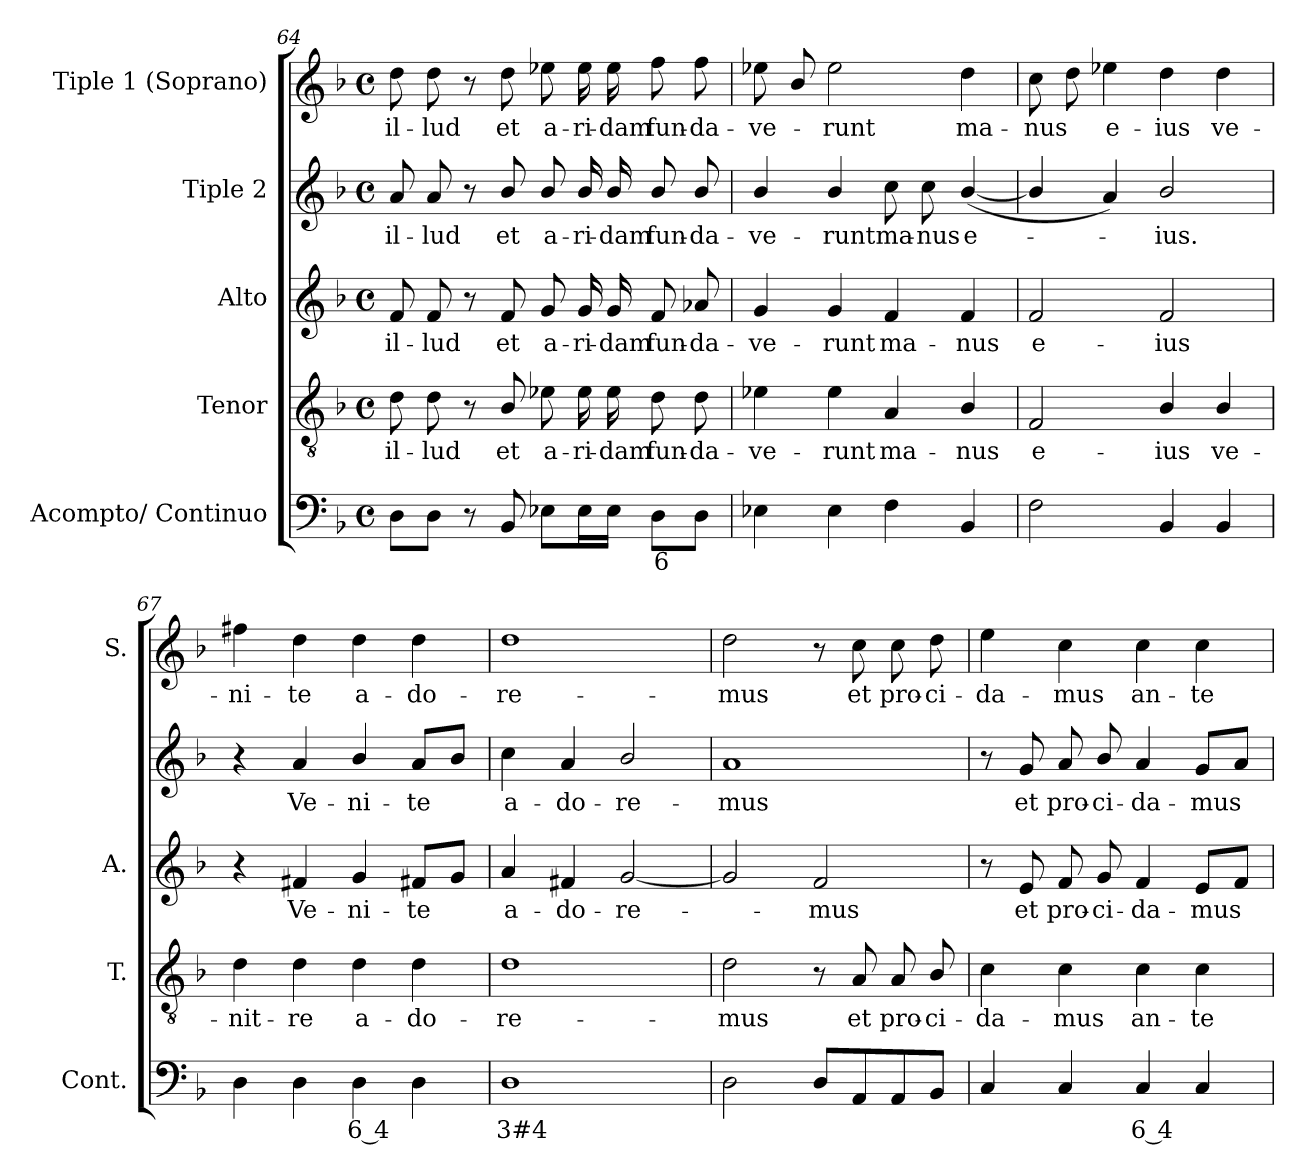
**kern	**text	**kern	**text	**kern	**text	**kern	**text	**kern	**text
*part5	*part5	*part4	*part4	*part3	*part3	*part2	*part2	*part1	*part1
*staff5	*staff5	*staff4	*staff4	*staff3	*staff3	*staff2	*staff2	*staff1	*staff1
*I"Acompto/ Continuo	*	*I"Tenor	*	*I"Alto	*	*I"Tiple 2	*	*I"Tiple 1 (Soprano)	*
*I'Cont.	*	*I'T.	*	*I'A.	*	*	*	*I'S.	*
*clefF4	*	*clefGv2	*	*clefG2	*	*clefG2	*	*clefG2	*
*	*	*ITrd7c12	*	*	*	*	*	*	*
*k[b-]	*	*k[b-]	*	*k[b-]	*	*k[b-]	*	*k[b-]	*
*F:	*	*F:	*	*F:	*	*F:	*	*F:	*
*M4/4	*	*M4/4	*	*M4/4	*	*M4/4	*	*M4/4	*
*met(c)	*	*met(c)	*	*met(c)	*	*met(c)	*	*met(c)	*
=64	=64	=64	=64	=64	=64	=64	=64	=64	=64
!	!	!	!LO:LY:b:color=#000000	!	!	!	!	!	!
!	!	!	!	!	!LO:LY:b:color=#000000	!	!	!	!
!	!	!	!	!	!	!	!LO:LY:b:color=#000000	!	!
!	!	!	!	!	!	!	!	!	!LO:LY:b:color=#000000
8Di\L	.	8Di\	il-	8fi/	il-	8ai/	il-	8ddi\	il-
!	!	!	!LO:LY:b:color=#000000	!	!	!	!	!	!
!	!	!	!	!	!LO:LY:b:color=#000000	!	!	!	!
!	!	!	!	!	!	!	!LO:LY:b:color=#000000	!	!
!	!	!	!	!	!	!	!	!	!LO:LY:b:color=#000000
8Di\J	.	8Di\	-lud	8fi/	-lud	8ai/	-lud	8ddi\	-lud
8r	.	8r	.	8r	.	8r	.	8r	.
!	!	!	!LO:LY:b:color=#000000	!	!	!	!	!	!
!	!	!	!	!	!LO:LY:b:color=#000000	!	!	!	!
!	!	!	!	!	!	!	!LO:LY:b:color=#000000	!	!
!	!	!	!	!	!	!	!	!	!LO:LY:b:color=#000000
8BB-i/	.	8BB-i/	et	8fi/	et	8b-i/	et	8ddi\	et
!	!	!	!LO:LY:b:color=#000000	!	!	!	!	!	!
!	!	!	!	!	!LO:LY:b:color=#000000	!	!	!	!
!	!	!	!	!	!	!	!LO:LY:b:color=#000000	!	!
!	!	!	!	!	!	!	!	!	!LO:LY:b:color=#000000
8E-Xi\L	.	8E-Xi\	a-	8gi/	a-	8b-i/	a-	8ee-Xi\	a-
!	!	!	!LO:LY:b:color=#000000	!	!	!	!	!	!
!	!	!	!	!	!LO:LY:b:color=#000000	!	!	!	!
!	!	!	!	!	!	!	!LO:LY:b:color=#000000	!	!
!	!	!	!	!	!	!	!	!	!LO:LY:b:color=#000000
16E-i\L	.	16E-i\	-ri-	16gi/	-ri-	16b-i/	-ri-	16ee-i\	-ri-
!	!	!	!LO:LY:b:color=#000000	!	!	!	!	!	!
!	!	!	!	!	!LO:LY:b:color=#000000	!	!	!	!
!	!	!	!	!	!	!	!LO:LY:b:color=#000000	!	!
!	!	!	!	!	!	!	!	!	!LO:LY:b:color=#000000
16E-i\JJ	.	16E-i\	-dam	16gi/	-dam	16b-i/	-dam	16ee-i\	-dam
!	!LO:LY:b:color=#000000	!	!	!	!	!	!	!	!
!	!	!	!LO:LY:b:color=#000000	!	!	!	!	!	!
!	!	!	!	!	!LO:LY:b:color=#000000	!	!	!	!
!	!	!	!	!	!	!	!LO:LY:b:color=#000000	!	!
!	!	!	!	!	!	!	!	!	!LO:LY:b:color=#000000
8Di\L	6	8Di\	fun-	8fi/	fun-	8b-i/	fun-	8ffi\	fun-
!	!	!	!LO:LY:b:color=#000000	!	!	!	!	!	!
!	!	!	!	!	!LO:LY:b:color=#000000	!	!	!	!
!	!	!	!	!	!	!	!LO:LY:b:color=#000000	!	!
!	!	!	!	!	!	!	!	!	!LO:LY:b:color=#000000
8Di\J	.	8Di\	-da-	8a-Xi/	-da-	8b-i/	-da-	8ffi\	-da-
=65	=65	=65	=65	=65	=65	=65	=65	=65	=65
!	!	!	!LO:LY:b:color=#000000	!	!	!	!	!	!
!	!	!	!	!	!LO:LY:b:color=#000000	!	!	!	!
!	!	!	!	!	!	!	!LO:LY:b:color=#000000	!	!
!	!	!	!	!	!	!	!	!	!LO:LY:b:color=#000000
4E-Xi\	.	4E-Xi\	-ve-	4gi/	-ve-	4b-i/	-ve-	8ee-Xi\	-ve-
.	.	.	.	.	.	.	.	8b-i/	.
!	!	!	!LO:LY:b:color=#000000	!	!	!	!	!	!
!	!	!	!	!	!LO:LY:b:color=#000000	!	!	!	!
!	!	!	!	!	!	!	!LO:LY:b:color=#000000	!	!
!	!	!	!	!	!	!	!	!	!LO:LY:b:color=#000000
4E-i\	.	4E-i\	-runt	4gi/	-runt	4b-i/	-runt	2ee-i\	-runt
!	!	!	!LO:LY:b:color=#000000	!	!	!	!	!	!
!	!	!	!	!	!LO:LY:b:color=#000000	!	!	!	!
!	!	!	!	!	!	!	!LO:LY:b:color=#000000	!	!
4Fi\	.	4AAi/	ma-	4fi/	ma-	8cci\	ma-	.	.
!	!	!	!	!	!	!	!LO:LY:b:color=#000000	!	!
.	.	.	.	.	.	8cci\	-nus	.	.
!	!	!	!LO:LY:b:color=#000000	!	!	!	!	!	!
!	!	!	!	!	!LO:LY:b:color=#000000	!	!	!	!
!	!	!	!	!	!	!	!LO:LY:b:color=#000000	!	!
!	!	!	!	!	!	!	!	!	!LO:LY:b:color=#000000
4BB-i/	.	4BB-i/	-nus	4fi/	-nus	([4b-i/	e-	4ddi\	ma-
!!LO:LB:g=z
=66	=66	=66	=66	=66	=66	=66	=66	=66	=66
!	!	!	!LO:LY:b:color=#000000	!	!	!	!	!	!
!	!	!	!	!	!LO:LY:b:color=#000000	!	!	!	!
!	!	!	!	!	!	!	!	!	!LO:LY:b:color=#000000
2Fi\	.	2FFi/	e-	2fi/	e-	4b-i/]	.	8cci\	-nus
.	.	.	.	.	.	.	.	8ddi\	.
!	!	!	!	!	!	!	!	!	!LO:LY:b:color=#000000
.	.	.	.	.	.	4ai/)	.	4ee-Xi\	e-
!	!	!	!LO:LY:b:color=#000000	!	!	!	!	!	!
!	!	!	!	!	!LO:LY:b:color=#000000	!	!	!	!
!	!	!	!	!	!	!	!LO:LY:b:color=#000000	!	!
!	!	!	!	!	!	!	!	!	!LO:LY:b:color=#000000
4BB-i/	.	4BB-i/	-ius	2fi/	-ius	2b-i/	-ius.	4ddi\	-ius
!	!	!	!LO:LY:b:color=#000000	!	!	!	!	!	!
!	!	!	!	!	!	!	!	!	!LO:LY:b:color=#000000
4BB-i/	.	4BB-i/	ve-	.	.	.	.	4ddi\	ve-
=67	=67	=67	=67	=67	=67	=67	=67	=67	=67
!	!	!	!LO:LY:b:color=#000000	!	!	!	!	!	!
!	!	!	!	!	!	!	!	!	!LO:LY:b:color=#000000
4Di\	.	4Di\	-nit-	4r	.	4r	.	4ff#Xi\	-ni-
!	!	!	!LO:LY:b:color=#000000	!	!	!	!	!	!
!	!	!	!	!	!LO:LY:b:color=#000000	!	!	!	!
!	!	!	!	!	!	!	!LO:LY:b:color=#000000	!	!
!	!	!	!	!	!	!	!	!	!LO:LY:b:color=#000000
4Di\	.	4Di\	-re	4f#Xi/	Ve-	4ai/	Ve-	4ddi\	-te
!	!LO:LY:b:color=#000000	!	!	!	!	!	!	!	!
!	!	!	!LO:LY:b:color=#000000	!	!	!	!	!	!
!	!	!	!	!	!LO:LY:b:color=#000000	!	!	!	!
!	!	!	!	!	!	!	!LO:LY:b:color=#000000	!	!
!	!	!	!	!	!	!	!	!	!LO:LY:b:color=#000000
4Di\	6 4	4Di\	a-	4gi/	-ni-	4b-i/	-ni-	4ddi\	a-
!	!	!	!LO:LY:b:color=#000000	!	!	!	!	!	!
!	!	!	!	!	!LO:LY:b:color=#000000	!	!	!	!
!	!	!	!	!	!	!	!LO:LY:b:color=#000000	!	!
!	!	!	!	!	!	!	!	!	!LO:LY:b:color=#000000
4Di\	.	4Di\	-do-	8f#Xi/L	-te	8ai/L	-te	4ddi\	-do-
.	.	.	.	8gi/J	.	8b-i/J	.	.	.
=68	=68	=68	=68	=68	=68	=68	=68	=68	=68
!	!LO:LY:b:color=#000000	!	!	!	!	!	!	!	!
!	!	!	!LO:LY:b:color=#000000	!	!	!	!	!	!
!	!	!	!	!	!LO:LY:b:color=#000000	!	!	!	!
!	!	!	!	!	!	!	!LO:LY:b:color=#000000	!	!
!	!	!	!	!	!	!	!	!	!LO:LY:b:color=#000000
1Di	3#4	1Di	-re-	4ai/	a-	4cci\	a-	1ddi	-re-
!	!	!	!	!	!LO:LY:b:color=#000000	!	!	!	!
!	!	!	!	!	!	!	!LO:LY:b:color=#000000	!	!
.	.	.	.	4f#Xi/	-do-	4ai/	-do-	.	.
!	!	!	!	!	!LO:LY:b:color=#000000	!	!	!	!
!	!	!	!	!	!	!	!LO:LY:b:color=#000000	!	!
.	.	.	.	[2gi/	-re-	2b-i/	-re-	.	.
=69	=69	=69	=69	=69	=69	=69	=69	=69	=69
!	!	!	!LO:LY:b:color=#000000	!	!	!	!	!	!
!	!	!	!	!	!	!	!LO:LY:b:color=#000000	!	!
!	!	!	!	!	!	!	!	!	!LO:LY:b:color=#000000
2Di\	.	2Di\	-mus	2gi/]	.	1ai	-mus	2ddi\	-mus
!	!	!	!	!	!LO:LY:b:color=#000000	!	!	!	!
8Di/L	.	8r	.	2fi/	-mus	.	.	8r	.
!	!	!	!LO:LY:b:color=#000000	!	!	!	!	!	!
!	!	!	!	!	!	!	!	!	!LO:LY:b:color=#000000
8AAi/	.	8AAi/	et	.	.	.	.	8cci\	et
!	!	!	!LO:LY:b:color=#000000	!	!	!	!	!	!
!	!	!	!	!	!	!	!	!	!LO:LY:b:color=#000000
8AAi/	.	8AAi/	pro-	.	.	.	.	8cci\	pro-
!	!	!	!LO:LY:b:color=#000000	!	!	!	!	!	!
!	!	!	!	!	!	!	!	!	!LO:LY:b:color=#000000
8BB-i/J	.	8BB-i/	-ci-	.	.	.	.	8ddi\	-ci-
=70	=70	=70	=70	=70	=70	=70	=70	=70	=70
!	!	!	!LO:LY:b:color=#000000	!	!	!	!	!	!
!	!	!	!	!	!	!	!	!	!LO:LY:b:color=#000000
4Ci/	.	4Ci\	-da-	8r	.	8r	.	4eei\	-da-
!	!	!	!	!	!LO:LY:b:color=#000000	!	!	!	!
!	!	!	!	!	!	!	!LO:LY:b:color=#000000	!	!
.	.	.	.	8ei/	et	8gi/	et	.	.
!	!	!	!LO:LY:b:color=#000000	!	!	!	!	!	!
!	!	!	!	!	!LO:LY:b:color=#000000	!	!	!	!
!	!	!	!	!	!	!	!LO:LY:b:color=#000000	!	!
!	!	!	!	!	!	!	!	!	!LO:LY:b:color=#000000
4Ci/	.	4Ci\	-mus	8fi/	pro-	8ai/	pro-	4cci\	-mus
!	!	!	!	!	!LO:LY:b:color=#000000	!	!	!	!
!	!	!	!	!	!	!	!LO:LY:b:color=#000000	!	!
.	.	.	.	8gi/	-ci-	8b-i/	-ci-	.	.
!	!LO:LY:b:color=#000000	!	!	!	!	!	!	!	!
!	!	!	!LO:LY:b:color=#000000	!	!	!	!	!	!
!	!	!	!	!	!LO:LY:b:color=#000000	!	!	!	!
!	!	!	!	!	!	!	!LO:LY:b:color=#000000	!	!
!	!	!	!	!	!	!	!	!	!LO:LY:b:color=#000000
4Ci/	6 4	4Ci\	an-	4fi/	-da-	4ai/	-da-	4cci\	an-
!	!	!	!LO:LY:b:color=#000000	!	!	!	!	!	!
!	!	!	!	!	!LO:LY:b:color=#000000	!	!	!	!
!	!	!	!	!	!	!	!LO:LY:b:color=#000000	!	!
!	!	!	!	!	!	!	!	!	!LO:LY:b:color=#000000
4Ci/	.	4Ci\	-te	8ei/L	-mus	8gi/L	-mus	4cci\	-te
.	.	.	.	8fi/J	.	8ai/J	.	.	.
=	=	=	=	=	=	=	=	=	=
*-	*-	*-	*-	*-	*-	*-	*-	*-	*-
